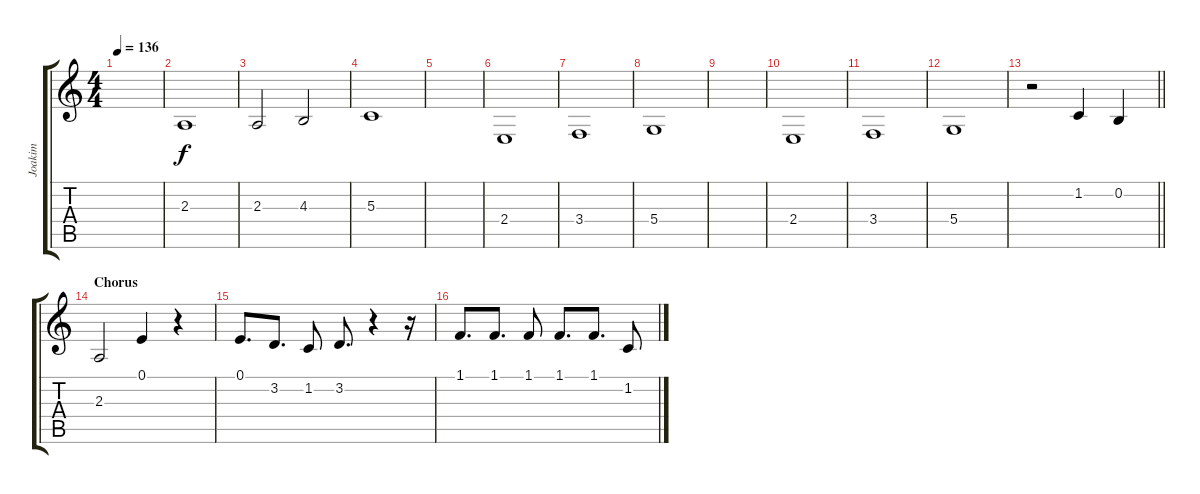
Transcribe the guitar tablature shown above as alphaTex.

\track ("Joakim" "Joakim") {instrument lead2sawtooth}
\staff {score tabs}
\tuning (E4 B3 G3 D3 A2 E2) {hide}
\ts (4 4)
\tempo 136
\clef g2
\ks c
|
2.3.1 |
2.3.2 4.3.2 |
5.3.1 |
|
2.4.1 |
3.4.1 |
5.4.1 |
|
2.4.1 |
3.4.1 |
5.4.1 |
\barLineRight lightlight
r.2 1.2.4 0.2.4 |
\section ("" "Chorus")
2.3.2 0.1.4 r.4 |
0.1.8{d} 3.2.8{d} 1.2.8 3.2.8{d} r.4 r.16 |
1.1.8{d} 1.1.8{d} 1.1.8 1.1.8{d} 1.1.8{d} 1.2.8
